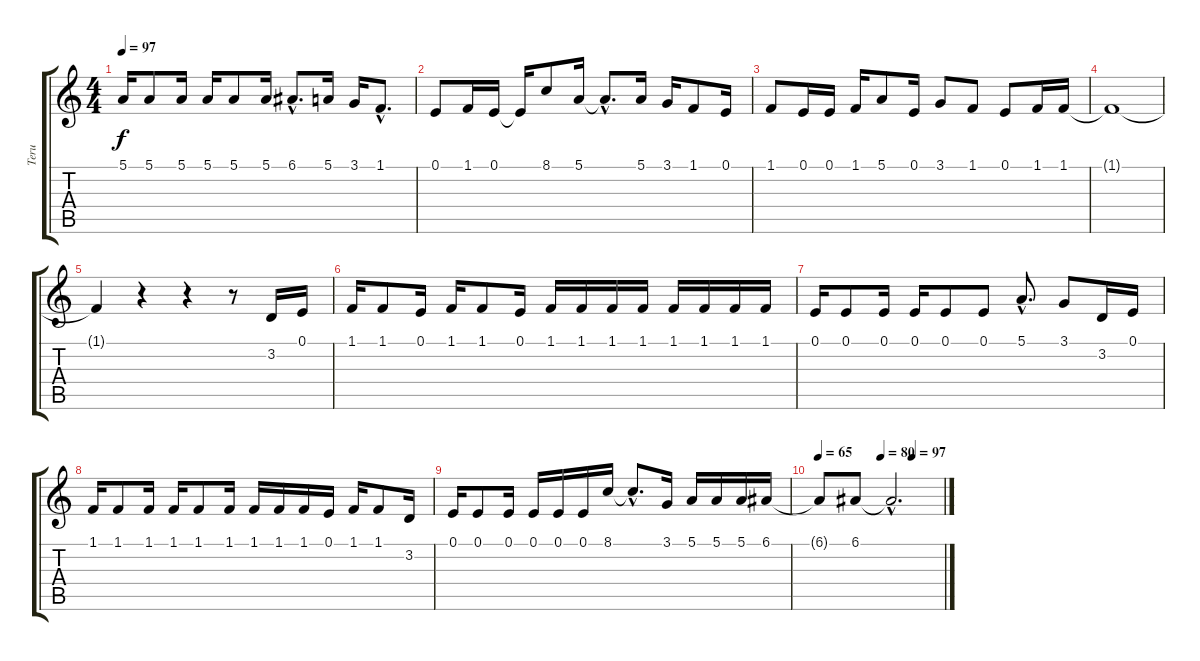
\track ("Teru" "Teru") {instrument voiceoohs}
\staff {score tabs}
\tuning (E4 B3 G3 D3 A2 E2) {hide}
\ts (4 4)
\tempo 97
\clef g2
\ks c
5.1.16{dy f} 5.1.8 5.1.16 5.1.16 5.1.8 5.1.16 6.1{hac}.8{d} 5.1.16 3.1.16 1.1{hac}.8{d} |
0.1.8 1.1.16 0.1.16 0.1{t}.16 8.1.8 5.1.16 5.1{hac t}.8{d} 5.1.16 3.1.16 1.1.8 0.1.16 |
1.1.8 0.1.16 0.1.16 1.1.16 5.1.8 0.1.16 3.1.8 1.1.8 0.1.8 1.1.16 1.1.16 |
1.1{t}.1 |
1.1{t}.4 r.4 r.4 r.8 3.2.16 0.1.16 |
1.1.16 1.1.8 0.1.16 1.1.16 1.1.8 0.1.16 1.1.16 1.1.16 1.1.16 1.1.16 1.1.16 1.1.16 1.1.16 1.1.16 |
0.1.16 0.1.8 0.1.16 0.1.16 0.1.8 0.1.8 5.1{hac}.8{d} 3.1.8 3.2.16 0.1.16 |
1.1.16 1.1.8 1.1.16 1.1.16 1.1.8 1.1.16 1.1.16 1.1.16 1.1.16 0.1.16 1.1.16 1.1.8 3.2.16 |
0.1.16 0.1.8 0.1.16 0.1.16 0.1.16 0.1.16 8.1.16 8.1{hac t}.8{d} 3.1.16 5.1.16 5.1.16 5.1.16 6.1.16 |
\tempo 65
\tempo (80 0.5)
\tempo (97 0.75)
6.1{t}.8 6.1.8 6.1{hac t}.2{d}
